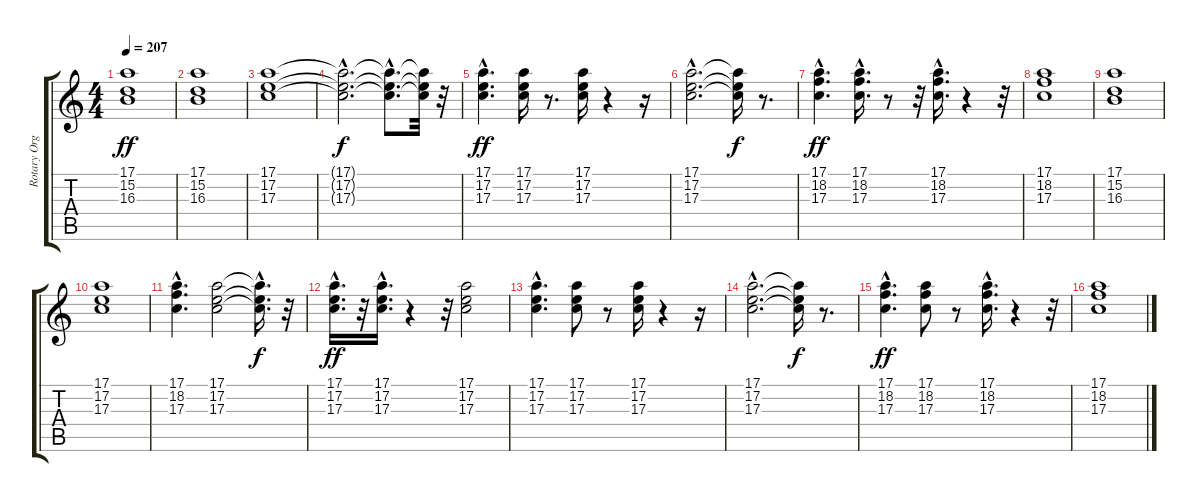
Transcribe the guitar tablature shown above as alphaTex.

\track ("Rotary Organ" "Rotary Org") {instrument rockorgan}
\staff {score tabs}
\tuning (E4 B3 G3 D3 A2 E2) {hide}
\ts (4 4)
\tempo 207
\clef g2
\ks c
(17.1 15.2 16.3).1{dy ff} |
(17.1 15.2 16.3).1 |
(17.1 17.2 17.3).1 |
(17.1{hac t} 17.2{hac t} 17.3{hac t}).2{d dy f} (17.1{hac t} 17.2{hac t} 17.3{hac t}).8{d} (17.1{t} 17.2{t} 17.3{t}).32 r.32 |
(17.1{hac} 17.2{hac} 17.3{hac}).4{d dy ff} (17.1 17.2 17.3).16 r.8{d} (17.1 17.2 17.3).16 r.4 r.16 |
(17.1{hac} 17.2{hac} 17.3{hac}).2{d} (17.1{t} 17.2{t} 17.3{t}).16{dy f} r.8{d} |
(17.1{hac} 18.2{hac} 17.3{hac}).4{d dy ff} (17.1{hac} 18.2{hac} 17.3{hac}).16{d} r.8 r.32 (17.1{hac} 18.2{hac} 17.3{hac}).16{d} r.4 r.32 |
(17.1 18.2 17.3).1 |
(17.1 15.2 16.3).1 |
(17.1 17.2 17.3).1 |
(17.1{hac} 18.2{hac} 17.3{hac}).4{d} (17.1 17.2 17.3).2 (17.1{hac t} 17.2{hac t} 17.3{hac t}).16{d dy f} r.32 |
(17.1{hac} 17.2{hac} 17.3{hac}).16{d dy ff} r.32 (17.1{hac} 17.2{hac} 17.3{hac}).16{d} r.4 r.32 (17.1 17.2 17.3).2 |
(17.1{hac} 17.2{hac} 17.3{hac}).4{d} (17.1 17.2 17.3).8 r.8 (17.1 17.2 17.3).16 r.4 r.16 |
(17.1{hac} 17.2{hac} 17.3{hac}).2{d} (17.1{t} 17.2{t} 17.3{t}).16{dy f} r.8{d} |
(17.1{hac} 18.2{hac} 17.3{hac}).4{d dy ff} (17.1 18.2 17.3).8 r.8 (17.1{hac} 18.2{hac} 17.3{hac}).16{d} r.4 r.32 |
(17.1 18.2 17.3).1
